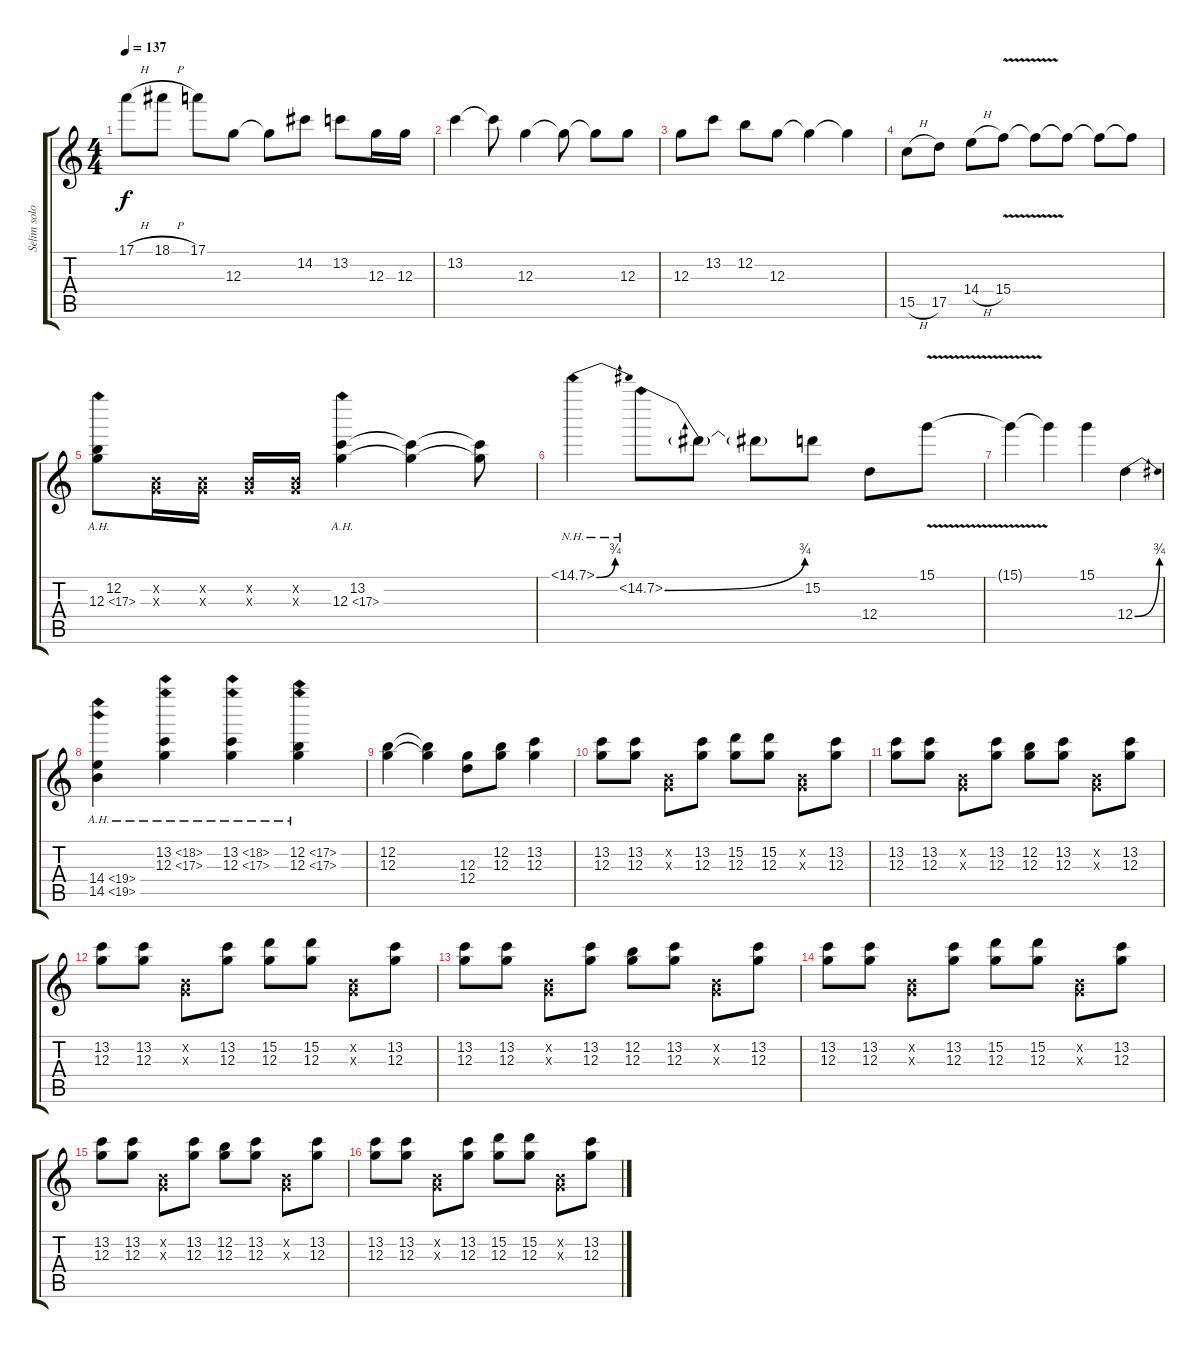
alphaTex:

\track ("Selim solo" "Selim solo") {instrument overdrivenguitar}
\staff {score tabs}
\tuning (E4 B3 G3 D3 A2 E2) {hide}
\ts (4 4)
\tempo 137
\clef g2
\ks c
17.1{h}.8{dy f} 18.1{h}.8 17.1.8 12.3.8 12.3{t}.8 14.2.8 13.2.8 12.3.16 12.3.16 |
13.2.4 13.2{t}.8 12.3.4 12.3{t}.8 12.3{t}.8 12.3.8 |
12.3.8 13.2.8 12.2.8 12.3.8 12.3{t}.4 12.3{t}.4 |
15.5{h}.8 17.5.8 14.4{h}.8 15.4{v}.8 15.4{t}.8 15.4{t}.8 15.4{t}.8 15.4{t}.8 |
(12.2 12.3{ah 5}).8 (0.2{x} 0.3{x}).16 (0.2{x} 0.3{x}).16 (0.2{x} 0.3{x}).16 (0.2{x} 0.3{x}).16 (13.2 12.3{ah 5}).4 (13.2{t} 12.3{t}).4 (13.2{t} 12.3{t}).8 |
15.1{be (bend 0 0 60 3) nh}.4 15.2{be (bend 0 0 60 3) nh}.8 15.2{t}.8 15.2{t}.8 15.2.8 12.4.8 15.1{v}.8 |
15.1{t}.4 15.1{t}.4 15.1.4 12.4{be (bend 0 0 60 3)}.4 |
(14.4{ah 5} 14.5{ah 5}).4 (13.2{ah 5} 12.3{ah 5}).4 (13.2{ah 5} 12.3{ah 5}).4 (12.2{ah 5} 12.3{ah 5}).4 |
(12.2 12.3).4 (12.2{t} 12.3{t}).4 (12.3 12.4).8 (12.2 12.3).8 (13.2 12.3).4 |
(13.2 12.3).8 (13.2 12.3).8 (0.2{x} 0.3{x}).8 (13.2 12.3).8 (15.2 12.3).8 (15.2 12.3).8 (0.2{x} 0.3{x}).8 (13.2 12.3).8 |
(13.2 12.3).8 (13.2 12.3).8 (0.2{x} 0.3{x}).8 (13.2 12.3).8 (12.2 12.3).8 (13.2 12.3).8 (0.2{x} 0.3{x}).8 (13.2 12.3).8 |
(13.2 12.3).8 (13.2 12.3).8 (0.2{x} 0.3{x}).8 (13.2 12.3).8 (15.2 12.3).8 (15.2 12.3).8 (0.2{x} 0.3{x}).8 (13.2 12.3).8 |
(13.2 12.3).8 (13.2 12.3).8 (0.2{x} 0.3{x}).8 (13.2 12.3).8 (12.2 12.3).8 (13.2 12.3).8 (0.2{x} 0.3{x}).8 (13.2 12.3).8 |
(13.2 12.3).8 (13.2 12.3).8 (0.2{x} 0.3{x}).8 (13.2 12.3).8 (15.2 12.3).8 (15.2 12.3).8 (0.2{x} 0.3{x}).8 (13.2 12.3).8 |
(13.2 12.3).8 (13.2 12.3).8 (0.2{x} 0.3{x}).8 (13.2 12.3).8 (12.2 12.3).8 (13.2 12.3).8 (0.2{x} 0.3{x}).8 (13.2 12.3).8 |
(13.2 12.3).8 (13.2 12.3).8 (0.2{x} 0.3{x}).8 (13.2 12.3).8 (15.2 12.3).8 (15.2 12.3).8 (0.2{x} 0.3{x}).8 (13.2 12.3).8
